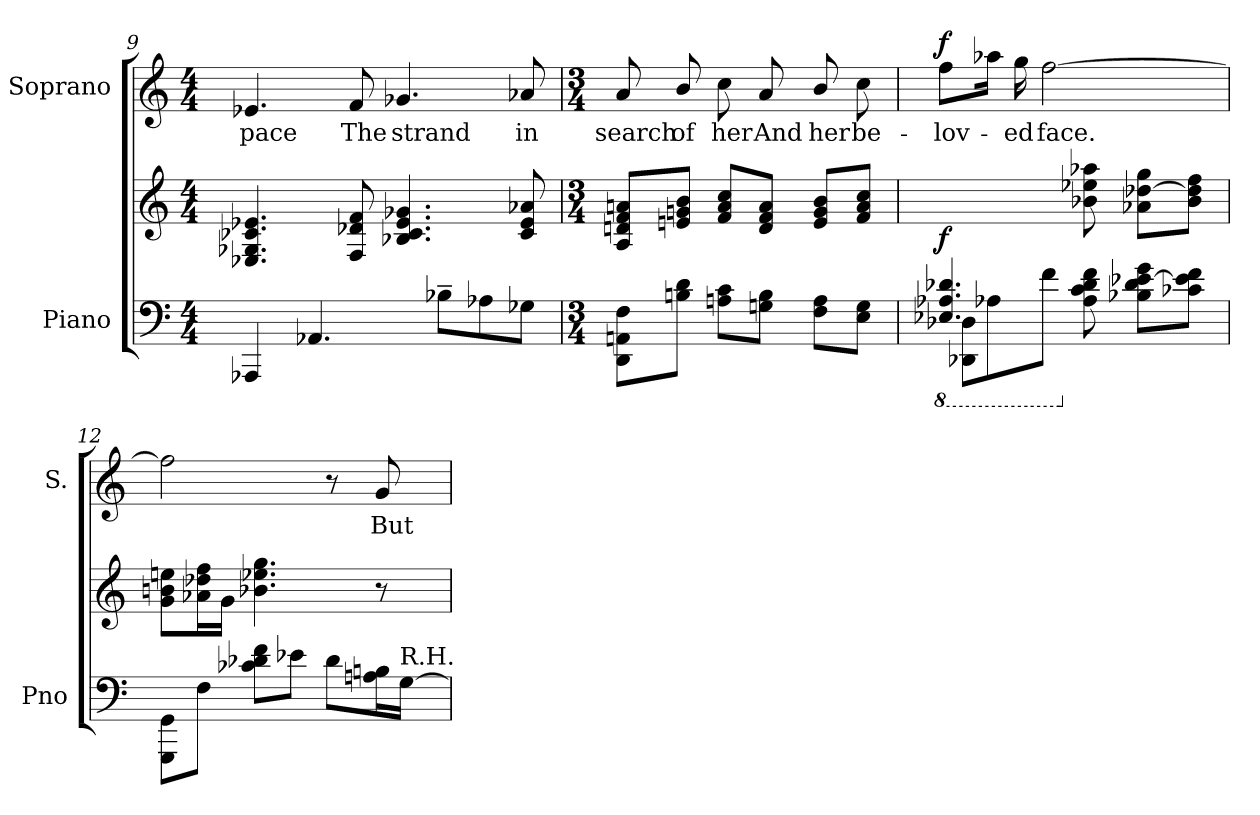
**kern	**kern	**dynam	**kern	**text	**dynam
*part2	*part2	*part2	*part1	*part1	*part1
*staff3	*staff2	*staff2/3	*staff1	*staff1	*staff1
*I"Piano	*	*	*I"Soprano	*	*
*I'Pno	*	*	*I'S.	*	*
*clefF4	*clefG2	*	*clefG2	*	*
*k[]	*k[]	*	*k[]	*	*
*M4/4	*M4/4	*	*M4/4	*	*
=9	=9	=9	=9	=9	=9
!	!	!	!	!LO:LY:b	!
4AAA-X/	4.e-X/ 4.c-X/ 4.G-X/ 4.E-X/	.	4.e-X/	pace	.
4.AA-X/	.	.	.	.	.
!	!	!	!	!LO:LY:b	!
.	8f/ 8d-X/ 8F/	.	8f/	The	.
!	!	!	!	!LO:LY:b	!
.	4.g-X/ 4.e-/ 4.c-/ 4.B-X/	.	4.g-X/	strand	.
8B-X~>\L	.	.	.	.	.
8A-X\	.	.	.	.	.
!	!	!	!	!LO:LY:b	!
8G-X\J	8a-X/ 8e-/ 8c-/	.	8a-X/	in	.
=10	=10	=10	=10	=10	=10
*M3/4	*M3/4	*	*M3/4	*	*
!	!	!	!	!LO:LY:b	!
8F\ 8AAn\ 8DD\L	8an/ 8f/ 8dn/ 8A/L	.	8a/	search	.
!	!	!	!	!LO:LY:b	!
8d\ 8Bn\J	8b/ 8gn/ 8en/J	.	8b/	of	.
!	!	!	!	!LO:LY:b	!
8c\ 8An\L	8cc/ 8a/ 8f/L	.	8cc\	her	.
!	!	!	!	!LO:LY:b	!
8B\ 8Gn\J	8a/ 8f/ 8d/J	.	8a/	And	.
!	!	!	!	!LO:LY:b	!
8A\ 8F\L	8b/ 8g/ 8e/L	.	8b/	her	.
!	!	!	!	!LO:LY:b	!
8G\ 8E\J	8cc/ 8a/ 8f/J	.	8cc\	be-	.
!!LO:LB:g=z
=11	=11	=11	=11	=11	=11
*^	*	*	*	*	*
*8ba	*	*	*	*	*	*
!	!	!	!LO:DY:b	!	!LO:LY:b	!LO:DY:a
4.D-X/ 4.AA-X/ 4.EE-X/	8DD-X\ 8DDD-X\L	4.ryy	f	8ff\L	-lov-	f
.	8AA-X\	.	.	16aa-X\Jk	.	.
!	!	!	!	!	!LO:LY:b	!
.	.	.	.	16gg\	-ed	.
!	!	!	!	!	!LO:LY:b	!
.	8F\J	.	.	[>2ff\	face.	.
*X8ba	*	*	*	*	*	*
4.ryy	8f\ 8d-\ 8c\ 8A-\	8aa-X\ 8ee-X\ 8b-X\	.	.	.	.
.	8g\ [>8e-X\ 8d-\ 8B-X\L	8gg\ [>8dd-X\ 8a-X\L	.	.	.	.
.	8f\ 8e-\] 8c-X\J	8ff\ 8dd-\] 8b-\J	.	.	.	.
*v	*v	*	*	*	*	*
=12	=12	=12	=12	=12	=12
8GG\ 8GGG\L	8een\ 8bn\ 8g\L	.	2ff\]	.	.
8F\J	16ff\ 16dd-X\ 16a-X\L	.	.	.	.
.	16g\JJ	.	.	.	.
8f\ 8d-X\ 8c-X\L	4.gg\ 4.ee-X\ 4.b-X\	.	.	.	.
8e-X\J	.	.	.	.	.
8d-\L	.	.	8r	.	.
!	!	!	!	!LO:LY:b	!
16Bn\ 16An\L	8r	.	8g/	But	.
!LO:TX:a:color=#000000:t=R.H.	!	!	!	!	!
[<16G\JJ	.	.	.	.	.
=	=	=	=	=	=
*-	*-	*-	*-	*-	*-
